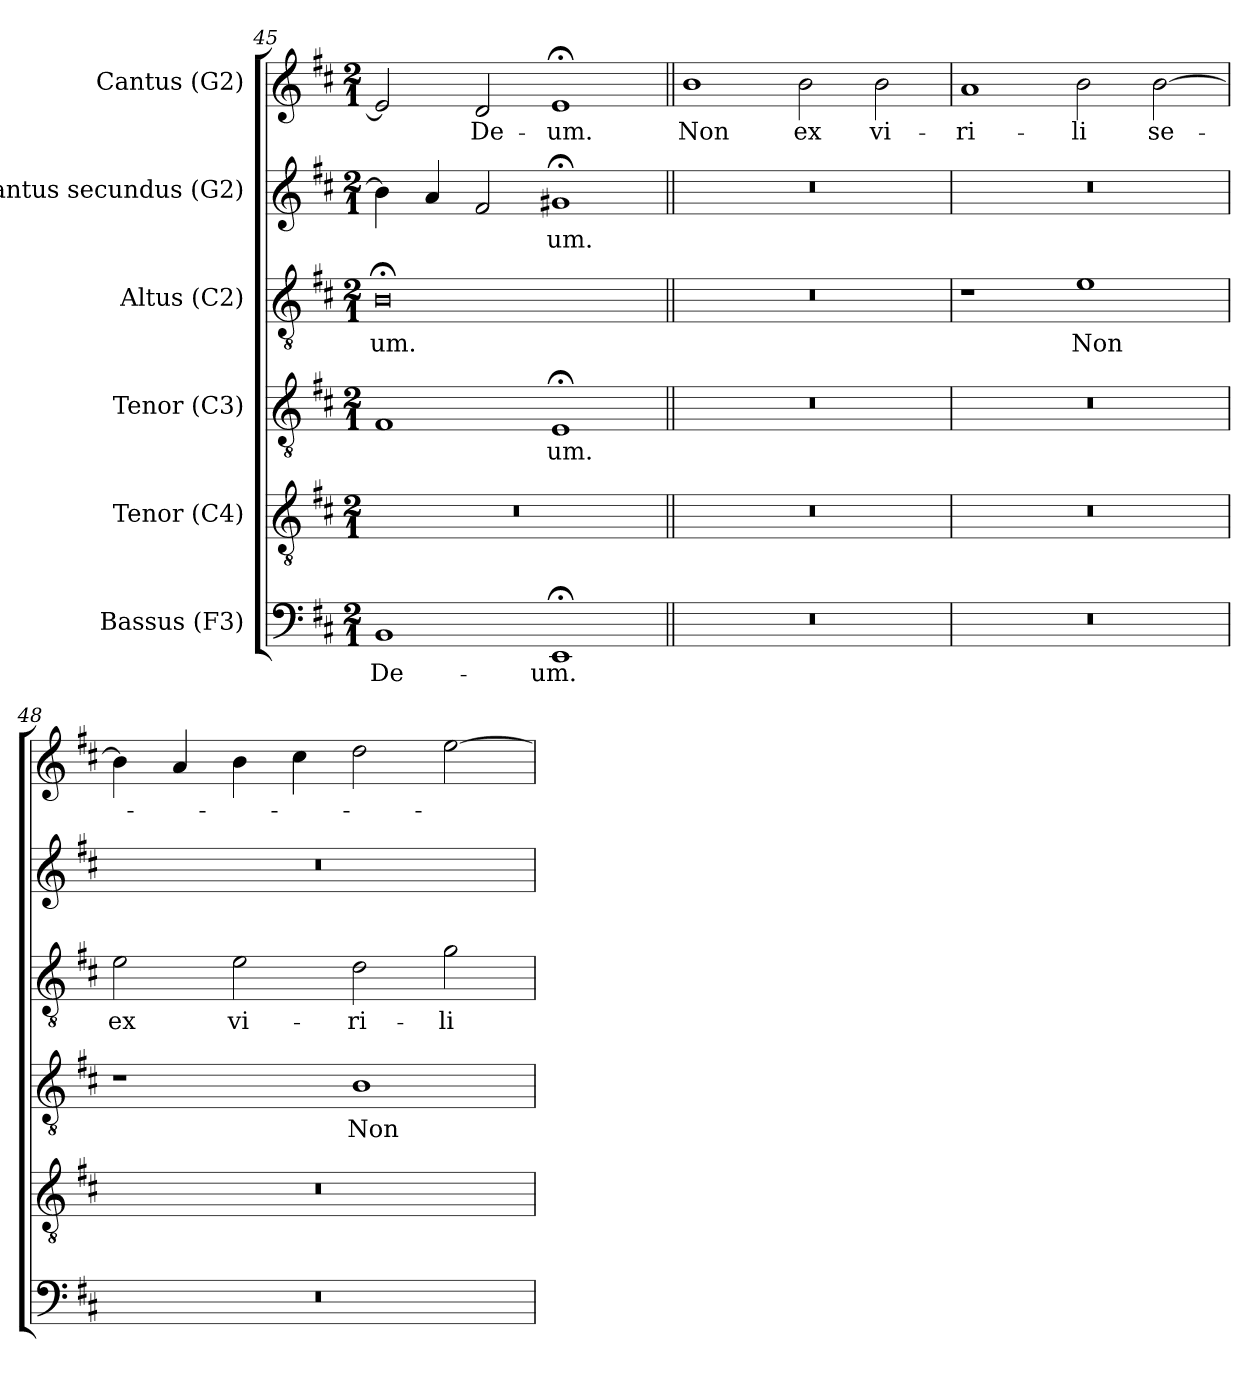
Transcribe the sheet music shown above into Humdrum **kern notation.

**kern	**text	**kern	**kern	**text	**kern	**text	**kern	**text	**kern	**text
*part6	*part6	*part5	*part4	*part4	*part3	*part3	*part2	*part2	*part1	*part1
*staff6	*staff6	*staff5	*staff4	*staff4	*staff3	*staff3	*staff2	*staff2	*staff1	*staff1
*I"Bassus (F3)	*	*I"Tenor (C4)	*I"Tenor (C3)	*	*I"Altus (C2)	*	*I"Cantus secundus (G2)	*	*I"Cantus (G2)	*
*clefF4	*	*clefGv2	*clefGv2	*	*clefGv2	*	*clefG2	*	*clefG2	*
*	*	*	*	*	*ITrd7c12	*	*	*	*	*
*k[f#c#]	*	*k[f#c#]	*k[f#c#]	*	*k[f#c#]	*	*k[f#c#]	*	*k[f#c#]	*
*D:	*	*D:	*D:	*	*D:	*	*D:	*	*D:	*
*M2/1	*	*M2/1	*M2/1	*	*M2/1	*	*M2/1	*	*M2/1	*
=45	=45	=45	=45	=45	=45	=45	=45	=45	=45	=45
!	!LO:LY:b:color=#000000	!LO:N:vis=1	!	!	!	!	!	!	!	!
!	!	!	!	!	!	!LO:LY:b:color=#000000	!	!	!	!
1BBi	De-	0r	1F#i	.	0BB;i	-um.	4bi\]	.	2ei/]	.
.	.	.	.	.	.	.	4ai/	.	.	.
!	!	!	!	!	!	!	!	!	!	!LO:LY:b:color=#000000
.	.	.	.	.	.	.	2f#i/	.	2di/	De-
!	!LO:LY:b:color=#000000	!	!	!	!	!	!	!	!	!
!	!	!	!	!LO:LY:b:color=#000000	!	!	!	!	!	!
!	!	!	!	!	!	!	!	!LO:LY:b:color=#000000	!	!
!	!	!	!	!	!	!	!	!	!	!LO:LY:b:color=#000000
1EE;i	-um.	.	1E;i	-um.	.	.	1g#X;i	-um.	1e;i	-um.
!!LO:LB:g=z
=46||	=46||	=46||	=46||	=46||	=46||	=46||	=46||	=46||	=46||	=46||
!LO:N:vis=1	!	!LO:N:vis=1	!LO:N:vis=1	!	!LO:N:vis=1	!	!LO:N:vis=1	!	!	!
!	!	!	!	!	!	!	!	!	!	!LO:LY:b:color=#000000
0r	.	0r	0r	.	0r	.	0r	.	1bi	Non
!	!	!	!	!	!	!	!	!	!	!LO:LY:b:color=#000000
.	.	.	.	.	.	.	.	.	2bi\	ex
!	!	!	!	!	!	!	!	!	!	!LO:LY:b:color=#000000
.	.	.	.	.	.	.	.	.	2bi\	vi-
=47	=47	=47	=47	=47	=47	=47	=47	=47	=47	=47
!LO:N:vis=1	!	!LO:N:vis=1	!LO:N:vis=1	!	!	!	!LO:N:vis=1	!	!	!
!	!	!	!	!	!	!	!	!	!	!LO:LY:b:color=#000000
0r	.	0r	0r	.	1r	.	0r	.	1ai	-ri-
!	!	!	!	!	!	!LO:LY:b:color=#000000	!	!	!	!
!	!	!	!	!	!	!	!	!	!	!LO:LY:b:color=#000000
.	.	.	.	.	1Ei	Non	.	.	2bi\	-li
!	!	!	!	!	!	!	!	!	!	!LO:LY:b:color=#000000
.	.	.	.	.	.	.	.	.	[2bi\	se-
=48	=48	=48	=48	=48	=48	=48	=48	=48	=48	=48
!LO:N:vis=1	!	!LO:N:vis=1	!	!	!	!	!	!	!	!
!	!	!	!	!	!	!LO:LY:b:color=#000000	!LO:N:vis=1	!	!	!
0r	.	0r	1r	.	2Ei\	ex	0r	.	4bi\]	.
.	.	.	.	.	.	.	.	.	4ai/	.
!	!	!	!	!	!	!LO:LY:b:color=#000000	!	!	!	!
.	.	.	.	.	2Ei\	vi-	.	.	4bi\	.
.	.	.	.	.	.	.	.	.	4cc#i\	.
!	!	!	!	!LO:LY:b:color=#000000	!	!	!	!	!	!
!	!	!	!	!	!	!LO:LY:b:color=#000000	!	!	!	!
.	.	.	1Bi	Non	2Di\	-ri-	.	.	2ddi\	.
!	!	!	!	!	!	!LO:LY:b:color=#000000	!	!	!	!
.	.	.	.	.	2Gi\	-li	.	.	[2eei\	.
=	=	=	=	=	=	=	=	=	=	=
*-	*-	*-	*-	*-	*-	*-	*-	*-	*-	*-
